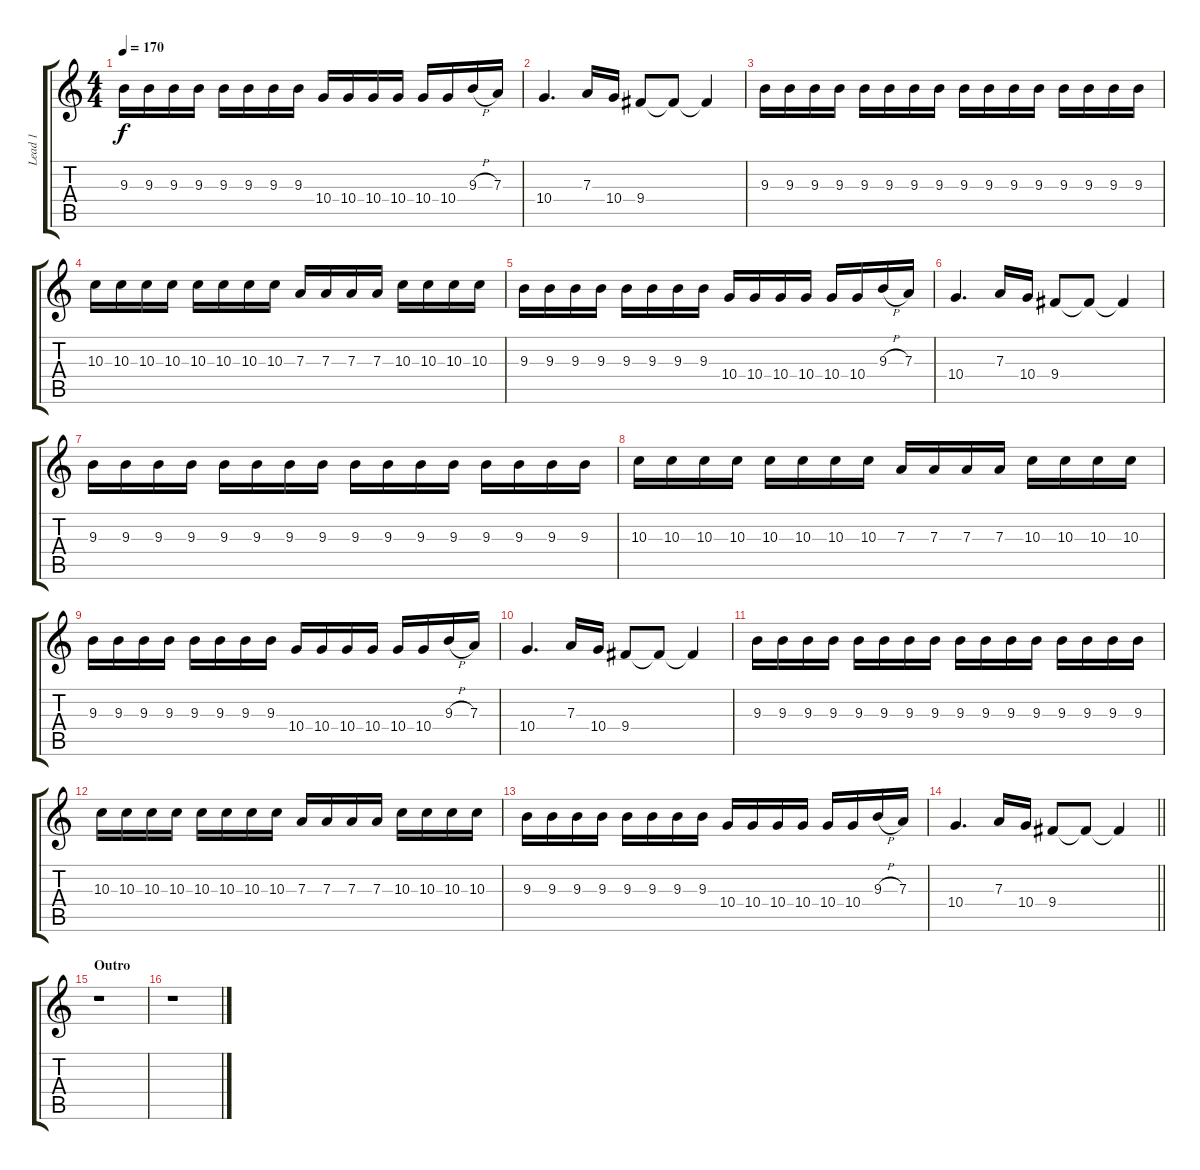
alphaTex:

\track ("Lead 1" "Lead 1") {instrument overdrivenguitar}
\staff {score tabs}
\tuning (B3 Gb3 D3 A2 E2 B1) {hide}
\ts (4 4)
\tempo 170
\clef g2
\ks c
9.3.16{dy f} 9.3.16 9.3.16 9.3.16 9.3.16 9.3.16 9.3.16 9.3.16 10.4.16 10.4.16 10.4.16 10.4.16 10.4.16 10.4.16 9.3{h}.16 7.3.16 |
10.4.4{d} 7.3.16 10.4.16 9.4.8 9.4{t}.8 9.4{t}.4 |
9.3.16 9.3.16 9.3.16 9.3.16 9.3.16 9.3.16 9.3.16 9.3.16 9.3.16 9.3.16 9.3.16 9.3.16 9.3.16 9.3.16 9.3.16 9.3.16 |
10.3.16 10.3.16 10.3.16 10.3.16 10.3.16 10.3.16 10.3.16 10.3.16 7.3.16 7.3.16 7.3.16 7.3.16 10.3.16 10.3.16 10.3.16 10.3.16 |
9.3.16 9.3.16 9.3.16 9.3.16 9.3.16 9.3.16 9.3.16 9.3.16 10.4.16 10.4.16 10.4.16 10.4.16 10.4.16 10.4.16 9.3{h}.16 7.3.16 |
10.4.4{d} 7.3.16 10.4.16 9.4.8 9.4{t}.8 9.4{t}.4 |
9.3.16 9.3.16 9.3.16 9.3.16 9.3.16 9.3.16 9.3.16 9.3.16 9.3.16 9.3.16 9.3.16 9.3.16 9.3.16 9.3.16 9.3.16 9.3.16 |
10.3.16 10.3.16 10.3.16 10.3.16 10.3.16 10.3.16 10.3.16 10.3.16 7.3.16 7.3.16 7.3.16 7.3.16 10.3.16 10.3.16 10.3.16 10.3.16 |
9.3.16 9.3.16 9.3.16 9.3.16 9.3.16 9.3.16 9.3.16 9.3.16 10.4.16 10.4.16 10.4.16 10.4.16 10.4.16 10.4.16 9.3{h}.16 7.3.16 |
10.4.4{d} 7.3.16 10.4.16 9.4.8 9.4{t}.8 9.4{t}.4 |
9.3.16 9.3.16 9.3.16 9.3.16 9.3.16 9.3.16 9.3.16 9.3.16 9.3.16 9.3.16 9.3.16 9.3.16 9.3.16 9.3.16 9.3.16 9.3.16 |
10.3.16 10.3.16 10.3.16 10.3.16 10.3.16 10.3.16 10.3.16 10.3.16 7.3.16 7.3.16 7.3.16 7.3.16 10.3.16 10.3.16 10.3.16 10.3.16 |
9.3.16 9.3.16 9.3.16 9.3.16 9.3.16 9.3.16 9.3.16 9.3.16 10.4.16 10.4.16 10.4.16 10.4.16 10.4.16 10.4.16 9.3{h}.16 7.3.16 |
\barLineRight lightlight
10.4.4{d} 7.3.16 10.4.16 9.4.8 9.4{t}.8 9.4{t}.4 |
\section ("" "Outro")
r.1 |
r.1
